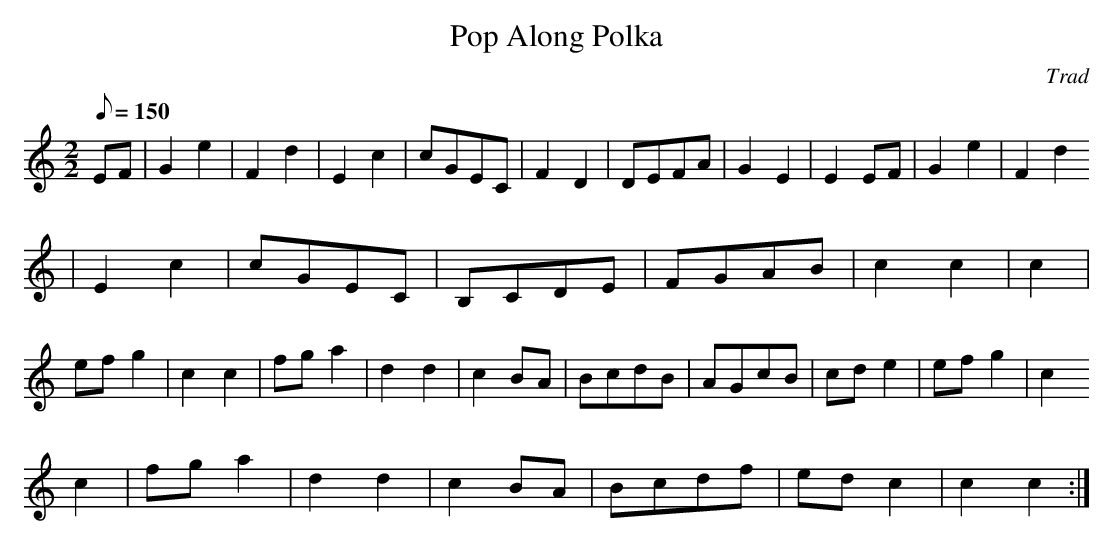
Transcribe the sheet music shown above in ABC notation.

X:1
T:Pop Along Polka
M:2/2
L:1/8
Q:150
C:Trad
K:C
EF | G2e2| F2d2|  E2c2| cGEC |F2 D2 | DEFA | G2 E2 | E2  EF | G2e2| F2d2
|  E2c2| cGEC | B,CDE | FGAB | c2 c2 | c2 |
ef g2 | c2 c2 | fg a2 | d2 d2 | c2 BA | BcdB | AGcB | cd e2 | ef g2 | c2
c2 | fg a2 | d2 d2 | c2 BA |Bcdf | ed c2 | c2c2 :|
